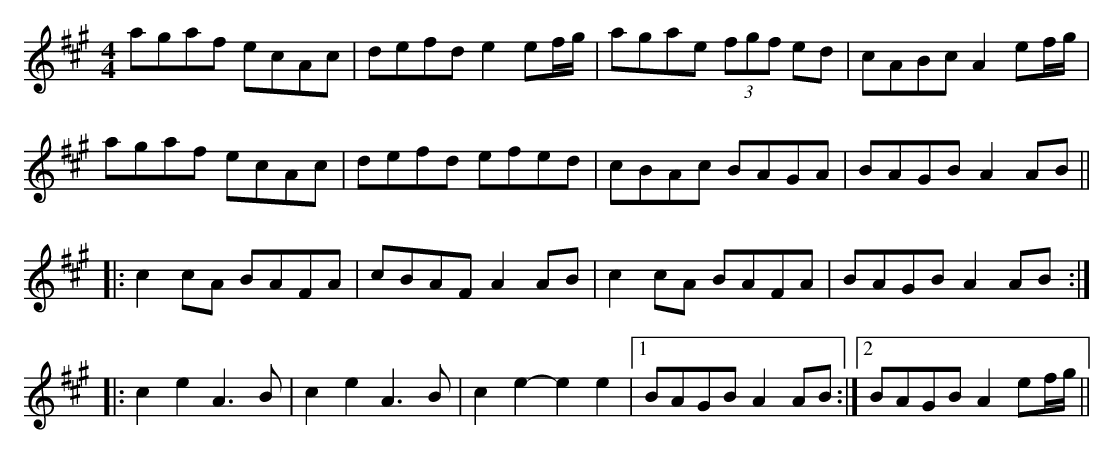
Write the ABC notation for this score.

X:1
M:4/4
K:A
agaf ecAc|defd e2ef/g/|agae (3fgf ed|cABc A2ef/g/|
agaf ecAc|defd efed|cBAc BAGA|BAGB A2AB||
|:c2cA BAFA|cBAF A2AB|c2cA BAFA|BAGB A2AB:|
|:c2e2 A3B|c2e2 A3B|c2e2- e2e2|1 BAGB A2AB:|2 BAGB A2ef/g/||
